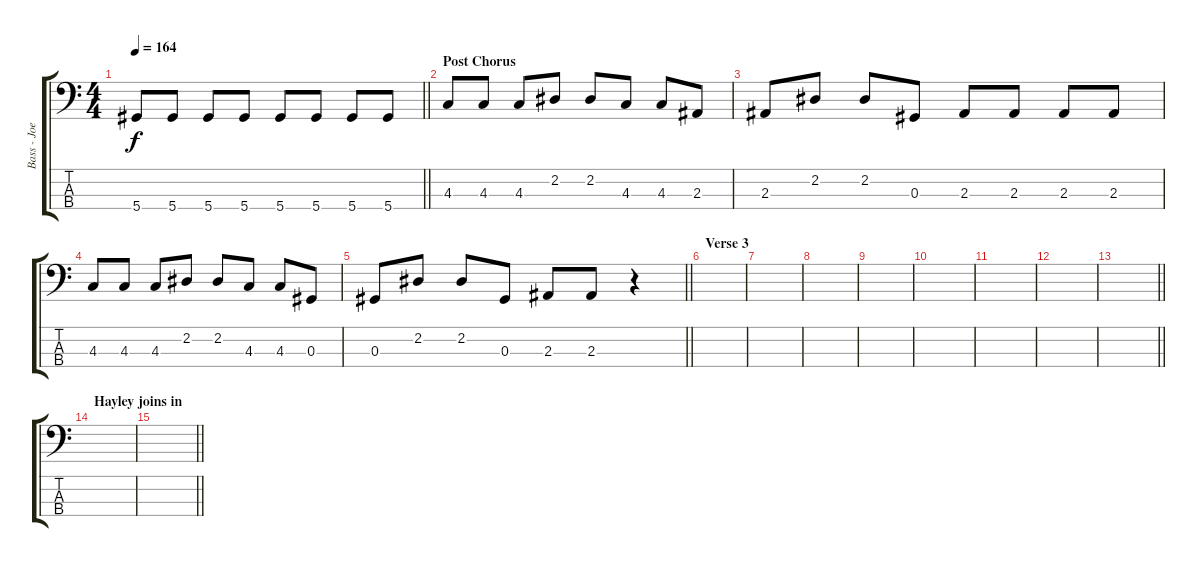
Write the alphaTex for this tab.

\track ("Bass - Joe Saucedo" "Bass - Joe") {instrument electricbassfinger}
\staff {score tabs}
\tuning (Gb2 Db2 Ab1 Eb1) {hide}
\ts (4 4)
\tempo 164
\clef f4
\barLineRight lightlight
\ks c
5.4.8{dy f} 5.4.8 5.4.8 5.4.8 5.4.8 5.4.8 5.4.8 5.4.8 |
\section ("" "Post Chorus")
4.3.8 4.3.8 4.3.8 2.2.8 2.2.8 4.3.8 4.3.8 2.3.8 |
2.3.8 2.2.8 2.2.8 0.3.8 2.3.8 2.3.8 2.3.8 2.3.8 |
4.3.8 4.3.8 4.3.8 2.2.8 2.2.8 4.3.8 4.3.8 0.3.8 |
\barLineRight lightlight
0.3.8 2.2.8 2.2.8 0.3.8 2.3.8 2.3.8 r.4 |
\section ("" "Verse 3")
|
|
|
|
|
|
|
\barLineRight lightlight
|
\section ("" "Hayley joins in")
|
\barLineRight lightlight
